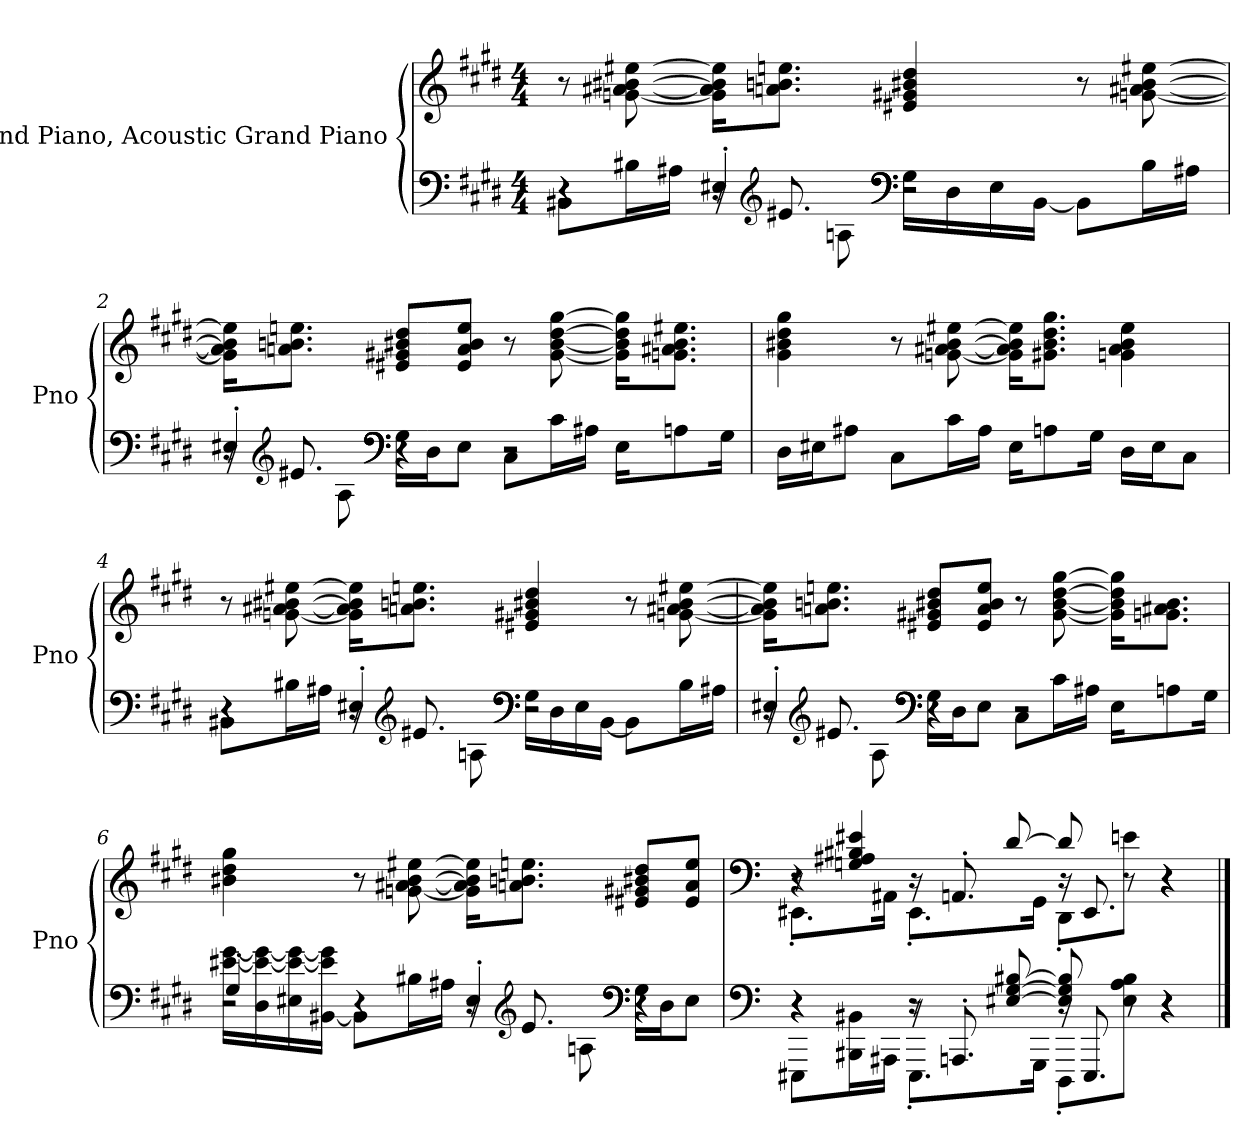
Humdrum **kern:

**kern	**kern
*part1	*part1
*staff2	*staff1
*I"Grand Piano, Acoustic Grand Piano	*
*I'Pno	*
*clefF4	*clefG2
*k[f#c#g#d#]	*k[f#c#g#d#]
*M4/4	*M4/4
*MM120	*MM120
=1	=1
*^	*
*	*^	*
4r	8BB#Xi\L	4r	8r
.	16B#Xi\L	.	[8gni\ [8a#Xi\ [8b#Xi\ [8ee#Xi\
.	16A#Xi\JJ	.	.
16r	8r	4E#X'i/	16g\] 16a#\] 16b#\] 16ee#\]KL
*clefG2	*	*	*
8.e#Xi/	.	.	8.ani\ 8.bni\ 8.eeni\J
.	8Ani\	.	.
*clefF4	*	*	*
2r	16G#i\LL	2r	4e#Xi/ 4g#Xi/ 4b#Xi/ 4dd#i/
.	16D#i\	.	.
.	16E#i\	.	.
.	[16BB#i\JJ	.	.
.	8BB#\L]	.	8r
.	16B#i\L	.	[8gni\ [8a#Xi\ [8b#i\ [8ee#Xi\
.	16A#Xi\JJ	.	.
!!LO:LB:g=z
=2	=2	=2	=2
16r	8r	4E#X'i/	16g\] 16a#\] 16b#\] 16ee#\]KL
*clefG2	*	*	*
8.e#Xi/	.	.	8.ani\ 8.bni\ 8.eeni\J
.	8Ai\	.	.
*clefF4	*	*	*
4r	16G#i\LL	4r	8e#Xi/ 8g#Xi/ 8b#Xi/ 8dd#i/L
.	16D#i\J	.	.
.	8E#i\J	.	8e#i/ 8ai/ 8b#i/ 8eei/J
2r	8C#i\L	2r	8r
.	16c#i\L	.	[8g#i\ [8b#i\ [8dd#i\ [8gg#i\
.	16A#Xi\JJ	.	.
.	16E#i\KL	.	16g#\] 16b#\] 16dd#\] 16gg#\]KL
.	8Ani\	.	8.gni\ 8.a#Xi\ 8.b#i\ 8.ee#Xi\J
.	16G#i\Jk	.	.
*v	*v	*v	*
=3	=3
16D#i\LL	4g#i\ 4b#Xi\ 4dd#i\ 4gg#i\
16E#Xi\J	.
8A#Xi\J	.
8C#i\L	8r
16c#i\L	[8gni\ [8a#Xi\ [8b#i\ [8ee#Xi\
16A#i\JJ	.
16E#i\KL	16g\] 16a#\] 16b#\] 16ee#\]KL
8Ani\	8.g#Xi\ 8.b#i\ 8.dd#i\ 8.gg#i\J
16G#i\Jk	.
16D#i\LL	4gni\ 4a#i\ 4b#i\ 4ee#i\
16E#i\J	.
8C#i\J	.
!!LO:LB:g=z
=4	=4
*^	*
*	*^	*
4r	8BB#Xj\L	4r	8r
.	16B#Xj\L	.	[8gnZ\ [8a#XZ\ [8b#XZ\ [8ee#XZ\
.	16A#Xj\JJ	.	.
16r	8r	4E#X'j/	16g\] 16a#\] 16b#\] 16ee#\]KL
*clefG2	*	*	*
8.e#Xj/	.	.	8.anj\ 8.bnj\ 8.eenj\J
.	8Ani\	.	.
*clefF4	*	*	*
2r	16G#i\LL	2r	4e#Xi/ 4g#Xi/ 4b#Xi/ 4dd#j/
.	16D#i\	.	.
.	16E#i\	.	.
.	[16BB#i\JJ	.	.
.	8BB#\L]	.	8r
.	16B#i\L	.	[8gni\ [8a#Xj\ [8b#j\ [8ee#Xj\
.	16A#Xi\JJ	.	.
=5	=5	=5	=5
16r	8r	4E#X'i/	16g\] 16a#\] 16b#\] 16ee#\]KL
*clefG2	*	*	*
8.e#Xj/	.	.	8.anj\ 8.bnj\ 8.eenj\J
.	8Aj\	.	.
*clefF4	*	*	*
4r	16G#j\LL	4r	8e#Xj/ 8g#Xj/ 8b#XZ/ 8dd#Z/L
.	16D#Z\J	.	.
.	8E#Z\J	.	8e#Z/ 8aZ/ 8b#Z/ 8eeZ/J
2r	8C#Z\L	2r	8r
.	16c#Z\L	.	[8g#Z\ [8b#Z\ [8dd#Z\ [8gg#Z\
.	16A#XZ\JJ	.	.
.	16E#Z\KL	.	16g#\] 16b#\] 16dd#\] 16gg#\]KL
.	8AnZ\	.	8.gnZ\ 8.a#XZ\ 8.b#Z\J
.	16G#Z\Jk	.	.
!!LO:LB:g=z
=6	=6	=6	=6
2r	[16e#XZ\ [16g#Z\LL	4G#'j/	4b#XZ\ 4dd#Z\ 4gg#Z\
.	16D#Z\ 16e#\_ 16g#\_	.	.
.	16E#XZ\ 16e#\_ 16g#\_	.	.
.	[16BB#XZ\ 16e#\] 16g#\]JJ	.	.
.	8BB#\L]	4r	8r
.	16B#XZ\L	.	[8gnZ\ [8a#XZ\ [8b#Z\ [8ee#XZ\
.	16A#XZ\JJ	.	.
16r	8r	4E#'Z/	16g\] 16a#\] 16b#\] 16ee#\]KL
*clefG2	*	*	*
8.e#Z/	.	.	8.anZ\ 8.bnZ\ 8.eenZ\J
.	8AnZ\	.	.
*clefF4	*	*	*
4r	16G#Z\LL	4r	8e#XZ/ 8g#XZ/ 8b#XZ/ 8dd#Z/L
.	16D#Z\J	.	.
.	8E#Z\J	.	8e#Z/ 8aZ/ 8eeZ/J
!!LO:LB:g=z
=7	=7	=7	=7
*clefF4	*	*	*clefF4
*	*	*	*^
*	*	*	*	*^
4r	8EEE#Xi\L	4r	8r	8.EE#X'i\L	4r
.	16BBB#Xi\ 16BB#Xi\L	.	4Gni/ 4A#Xi/ 4B#Xi/ 4e#Xi/	.	.
.	16AAA#Xi\JJ	.	.	16AA#Xi\Jk	.
8r	8.EEE#'i\L	16r	.	8.EE#'i\L	16r
.	.	8.AAAn'i/	.	.	8.AAn'i/
[8E#Xi/ [8G#i/ [8B#Xi/	.	.	[8d#i/	.	.
.	16GGG#i\Jk	.	.	16GG#i\Jk	.
8E#/] 8G#/] 8B#/]	8DDD#'i\L	16r	8d#/]	8DD#'i\L	16r
.	.	8.EEE#i/	.	.	8.EE#i/
8r	8E#i\ 8Ai\ 8B#i\J	.	8r	8eni\J	.
4r	4r	4r	4r	4r	4r
*v	*v	*v	*	*	*
*	*v	*v	*v
==	==
*-	*-
